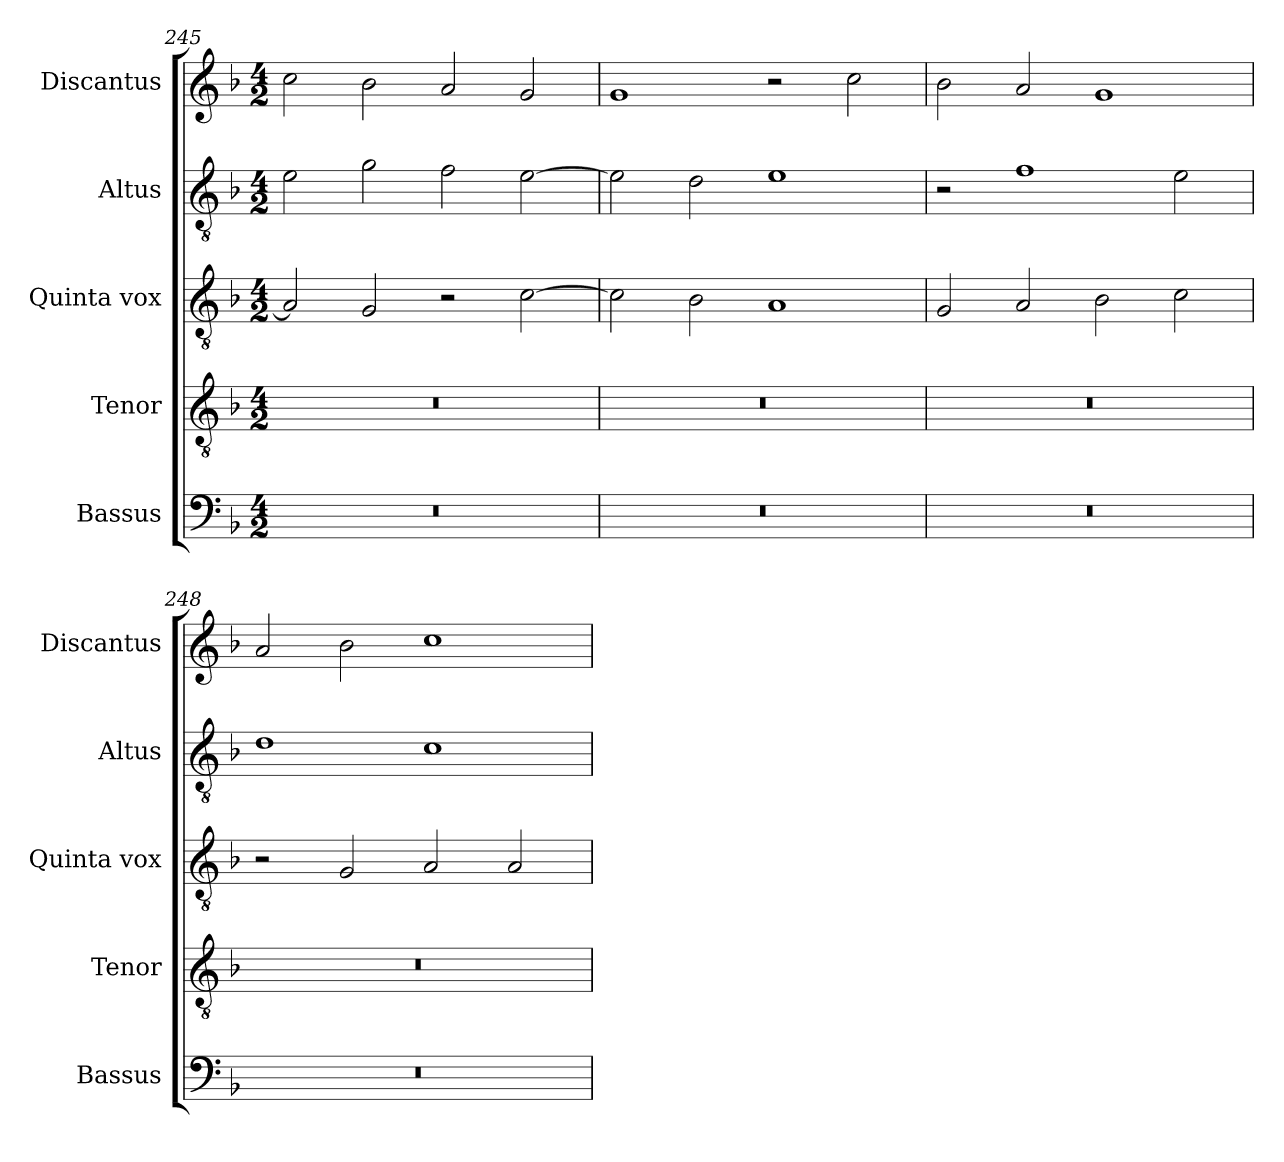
**kern	**kern	**kern	**kern	**kern
*part5	*part4	*part3	*part2	*part1
*staff5	*staff4	*staff3	*staff2	*staff1
*I"Bassus	*I"Tenor	*I"Quinta vox	*I"Altus	*I"Discantus
*I'Bassus	*I'Tenor	*I'Quinta vox	*I'Altus	*I'Discantus
!!LO:LB:g=z
*clefF4	*clefGv2	*clefGv2	*clefGv2	*clefG2
*ITrd-3c-5	*ITrd-3c-5	*	*ITrd-3c-5	*ITrd-3c-5
*k[b-e-]	*k[b-e-]	*k[b-]	*k[b-e-]	*k[b-e-]
*B-:	*B-:	*F:	*B-:	*B-:
*M4/2	*M4/2	*M4/2	*M4/2	*M4/2
=245	=245	=245	=245	=245
0r	0r	2A/]	2a\	2ff\
.	.	2G/	2cc\	2ee-\
.	.	2r	2b-\	2dd/
.	.	[>2c\	[>2a\	2cc/
=246	=246	=246	=246	=246
0r	0r	2c\]	2a\]	1cc
.	.	2B-\	2g\	.
.	.	1A	1a	2r
.	.	.	.	2ff\
=247	=247	=247	=247	=247
0r	0r	2G/	2r	2ee-\
.	.	2A/	1b-	2dd/
.	.	2B-\	.	1cc
.	.	2c\	2a\	.
=248	=248	=248	=248	=248
0r	0r	2r	1g	2dd/
.	.	2G/	.	2ee-\
.	.	2A/	1f	1ff
.	.	2A/	.	.
=	=	=	=	=
*-	*-	*-	*-	*-
